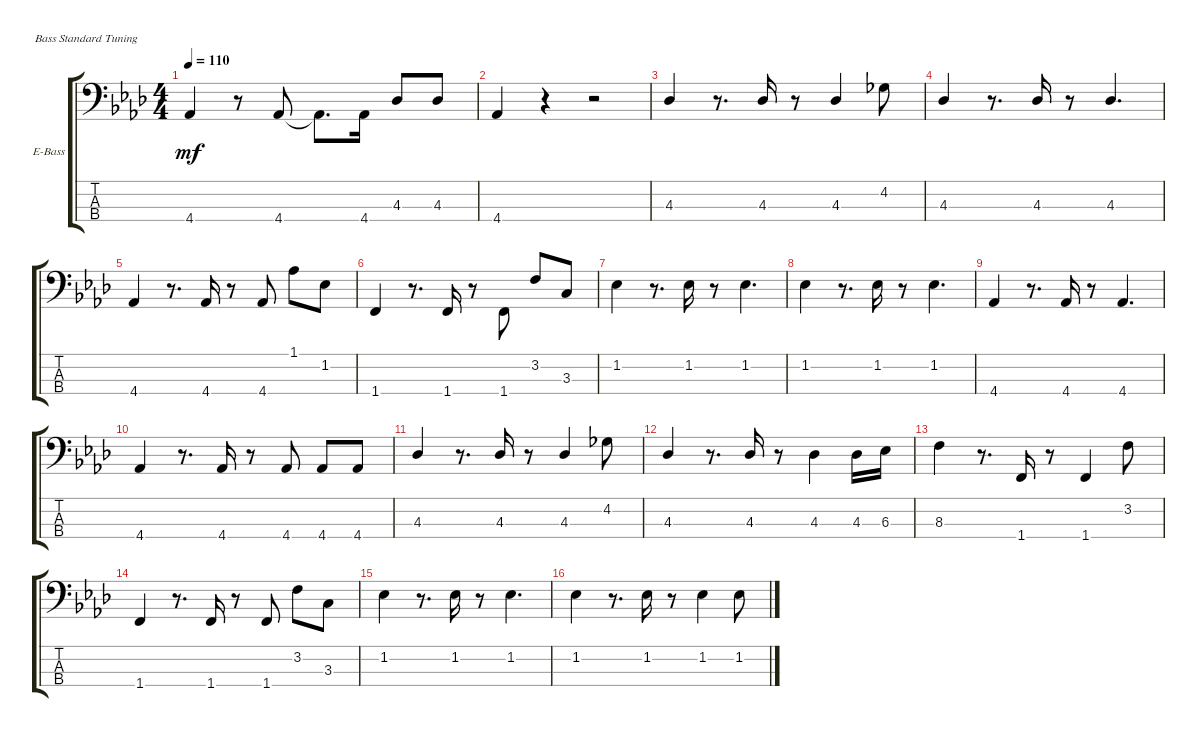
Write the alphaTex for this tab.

\defaultSystemsLayout 4
\bracketExtendMode groupsimilarinstruments
\firstSystemTrackNameOrientation horizontal
\otherSystemsTrackNameOrientation horizontal
\track ("Electric Bass" "E-Bass") {instrument electricbassfinger}
\staff {score tabs}
\tuning (G2 D2 A1 E1)
\ts (4 4)
\tempo 110
\clef f4
\scale
0.333333
\ks ab
4.4.4{dy mf} r.8 4.4.8 4.4{t}.8{d} 4.4.16 4.3.8{beam invert} 4.3.8 |
\scale
0.333333 4.4.4 r.4 r.2 |
\scale
0.333333 4.3.4{beam invert} r.8{d beam invert} 4.3.16{beam invert} r.8{beam invert} 4.3.4{beam invert} 4.2.8 |
\scale
0.333333 4.3.4{beam invert} r.8{d beam invert} 4.3.16{beam invert} r.8{beam invert} 4.3.4{d beam invert} |
\scale
0.333333 4.4.4 r.8{d} 4.4.16 r.8 4.4.8 1.1.8 1.2.8 |
\scale
0.333333 1.4.4 r.8{d} 1.4.16 r.8 1.4.8 3.2.8{beam invert} 3.3.8 |
\scale
0.333333 1.2.4 r.8{d} 1.2.16 r.8 1.2.4{d} |
\scale
0.333333 1.2.4 r.8{d} 1.2.16 r.8 1.2.4{d} |
\scale
0.333333 4.4.4 r.8{d} 4.4.16 r.8 4.4.4{d} |
\scale
0.333333 4.4.4 r.8{d} 4.4.16 r.8 4.4.8 4.4.8 4.4.8 |
\scale
0.333333 4.3.4{beam invert} r.8{d beam invert} 4.3.16{beam invert} r.8{beam invert} 4.3.4{beam invert} 4.2.8 |
\scale
0.333333 4.3.4{beam invert} r.8{d beam invert} 4.3.16{beam invert} r.8{beam invert} 4.3.4 4.3.16 6.3.16 |
\scale
0.333333 8.3.4 r.8{d} 1.4.16 r.8 1.4.4 3.2.8 |
\scale
0.333333 1.4.4 r.8{d} 1.4.16 r.8 1.4.8 3.2.8 3.3.8 |
\scale
0.333333 1.2.4 r.8{d} 1.2.16 r.8 1.2.4{d} |
\scale
0.333333 1.2.4 r.8{d} 1.2.16 r.8 1.2.4 1.2.8
